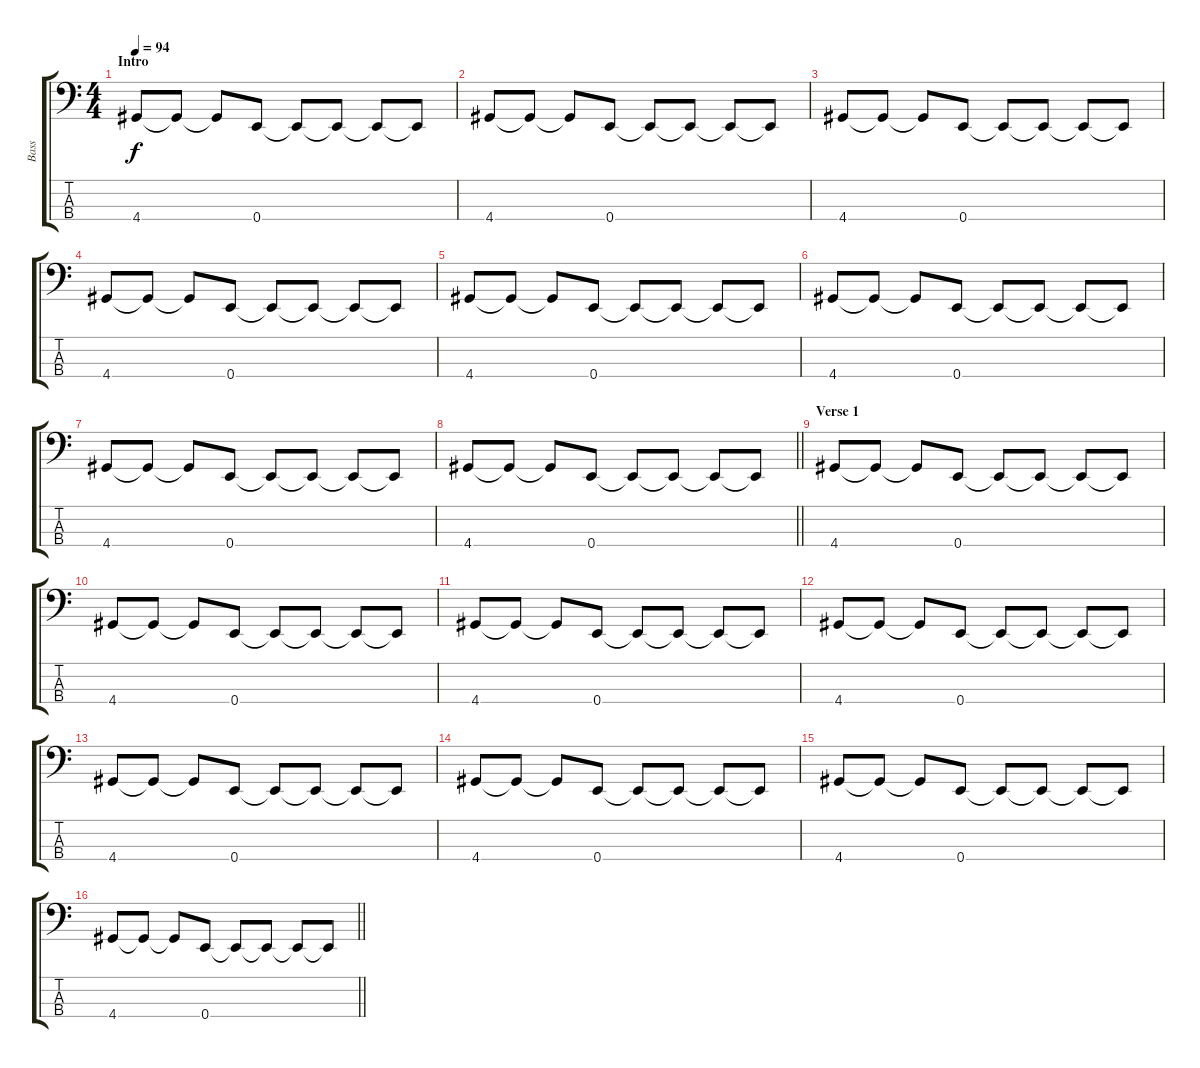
\track ("Bass" "Bass") {instrument electricbasspick}
\staff {score tabs}
\tuning (G2 D2 A1 E1) {hide}
\ts (4 4)
\section ("" "Intro")
\tempo 94
\clef f4
\ks c
4.4.8{dy f instrument electricbasspick} 4.4{t}.8 4.4{t}.8 0.4.8 0.4{t}.8 0.4{t}.8 0.4{t}.8 0.4{t}.8 |
4.4.8 4.4{t}.8 4.4{t}.8 0.4.8 0.4{t}.8 0.4{t}.8 0.4{t}.8 0.4{t}.8 |
4.4.8 4.4{t}.8 4.4{t}.8 0.4.8 0.4{t}.8 0.4{t}.8 0.4{t}.8 0.4{t}.8 |
4.4.8 4.4{t}.8 4.4{t}.8 0.4.8 0.4{t}.8 0.4{t}.8 0.4{t}.8 0.4{t}.8 |
4.4.8 4.4{t}.8 4.4{t}.8 0.4.8 0.4{t}.8 0.4{t}.8 0.4{t}.8 0.4{t}.8 |
4.4.8 4.4{t}.8 4.4{t}.8 0.4.8 0.4{t}.8 0.4{t}.8 0.4{t}.8 0.4{t}.8 |
4.4.8 4.4{t}.8 4.4{t}.8 0.4.8 0.4{t}.8 0.4{t}.8 0.4{t}.8 0.4{t}.8 |
\barLineRight lightlight
4.4.8 4.4{t}.8 4.4{t}.8 0.4.8 0.4{t}.8 0.4{t}.8 0.4{t}.8 0.4{t}.8 |
\section ("" "Verse 1")
4.4.8 4.4{t}.8 4.4{t}.8 0.4.8 0.4{t}.8 0.4{t}.8 0.4{t}.8 0.4{t}.8 |
4.4.8 4.4{t}.8 4.4{t}.8 0.4.8 0.4{t}.8 0.4{t}.8 0.4{t}.8 0.4{t}.8 |
4.4.8 4.4{t}.8 4.4{t}.8 0.4.8 0.4{t}.8 0.4{t}.8 0.4{t}.8 0.4{t}.8 |
4.4.8 4.4{t}.8 4.4{t}.8 0.4.8 0.4{t}.8 0.4{t}.8 0.4{t}.8 0.4{t}.8 |
4.4.8 4.4{t}.8 4.4{t}.8 0.4.8 0.4{t}.8 0.4{t}.8 0.4{t}.8 0.4{t}.8 |
4.4.8 4.4{t}.8 4.4{t}.8 0.4.8 0.4{t}.8 0.4{t}.8 0.4{t}.8 0.4{t}.8 |
4.4.8 4.4{t}.8 4.4{t}.8 0.4.8 0.4{t}.8 0.4{t}.8 0.4{t}.8 0.4{t}.8 |
\barLineRight lightlight
4.4.8 4.4{t}.8 4.4{t}.8 0.4.8 0.4{t}.8 0.4{t}.8 0.4{t}.8 0.4{t}.8
